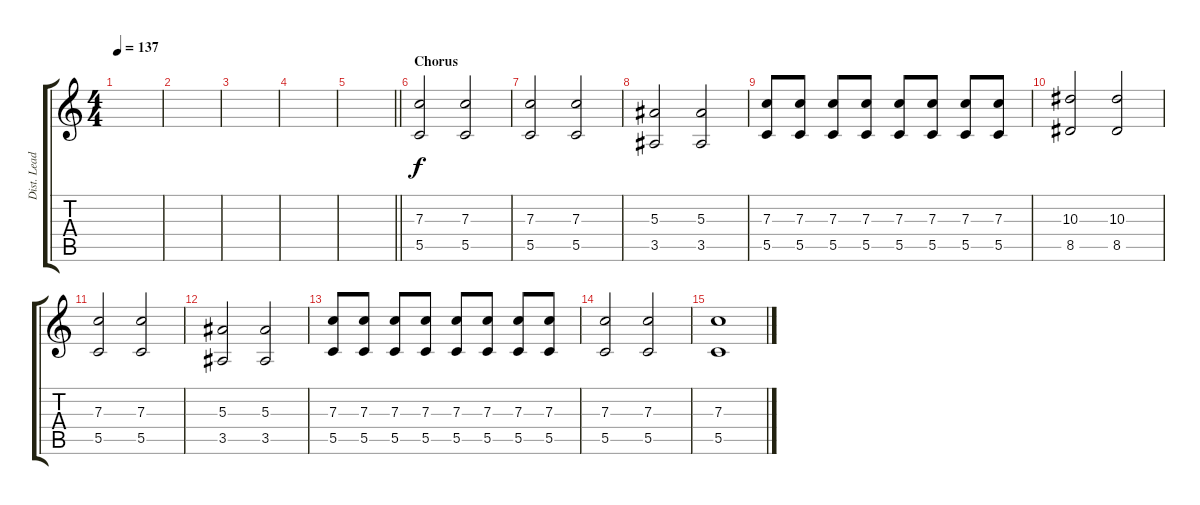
\track ("Dist. Lead Guitar" "Dist. Lead") {instrument distortionguitar}
\staff {score tabs}
\tuning (D4 A3 F3 C3 G2 C2) {hide}
\ts (4 4)
\tempo 137
\clef g2
\ks c
|
|
|
|
\barLineRight lightlight
|
\section ("" "Chorus")
(7.3 5.5).2 (7.3 5.5).2 |
(7.3 5.5).2 (7.3 5.5).2 |
(5.3 3.5).2 (5.3 3.5).2 |
(7.3 5.5).8 (7.3 5.5).8 (7.3 5.5).8 (7.3 5.5).8 (7.3 5.5).8 (7.3 5.5).8 (7.3 5.5).8 (7.3 5.5).8 |
(10.3 8.5).2 (10.3 8.5).2 |
(7.3 5.5).2 (7.3 5.5).2 |
(5.3 3.5).2 (5.3 3.5).2 |
(7.3 5.5).8 (7.3 5.5).8 (7.3 5.5).8 (7.3 5.5).8 (7.3 5.5).8 (7.3 5.5).8 (7.3 5.5).8 (7.3 5.5).8 |
(7.3 5.5).2 (7.3 5.5).2 |
(7.3 5.5).1
